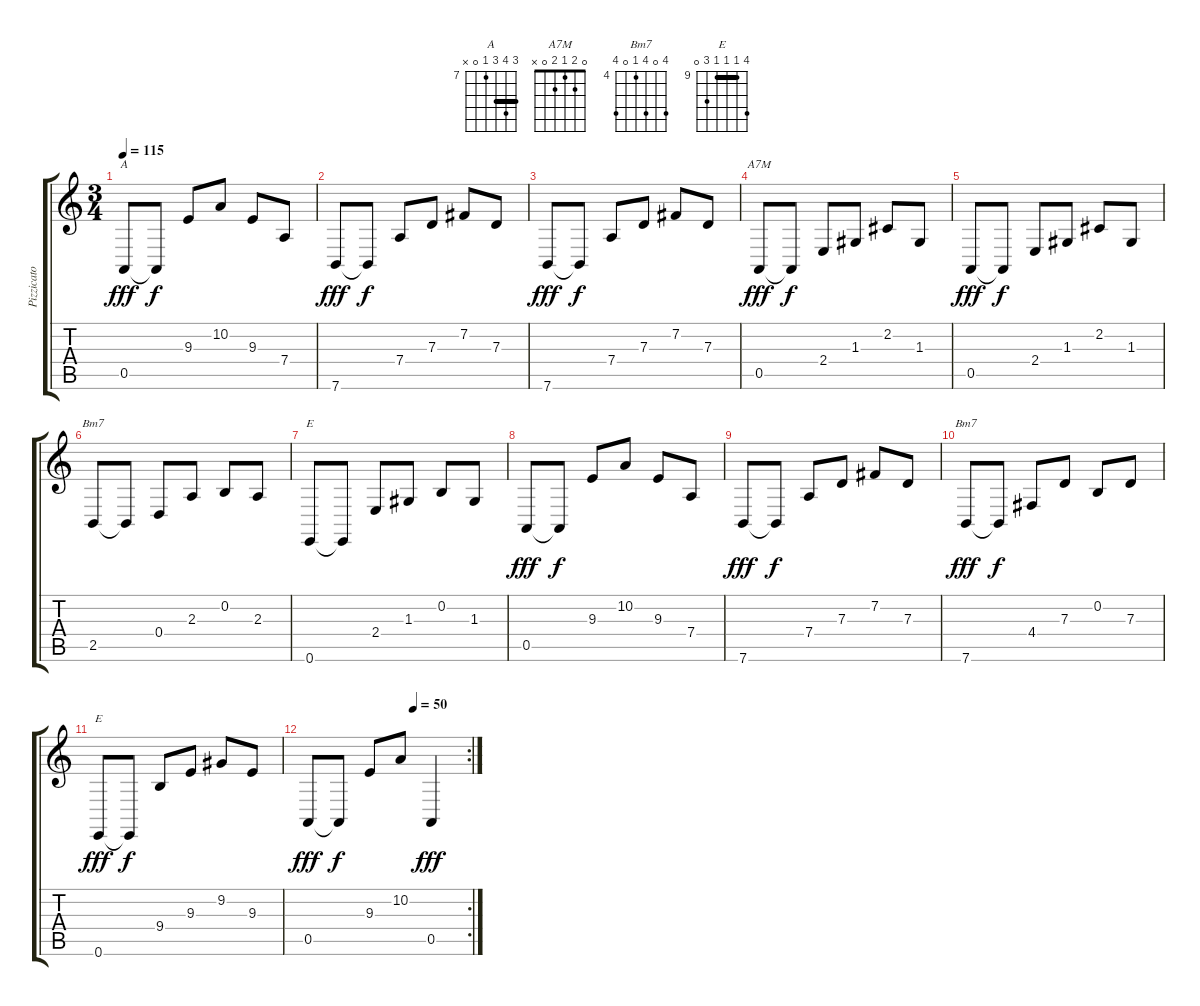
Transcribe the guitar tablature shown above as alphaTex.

\track ("Pizzicato" "Pizzicato") {instrument pizzicatostrings}
\staff {score tabs}
\tuning (E4 B3 G3 D3 A2 E2) {hide}
\chord ("A" 9 10 9 7 0 x) {firstfret 7 barre 9}
\chord ("A7M" 0 2 1 2 0 x)
\chord ("Bm7" 2 0 2 0 2 x)
\chord ("E" 0 0 1 2 2 0)
\chord ("Bm7" 7 0 7 4 0 7) {firstfret 4}
\chord ("E" 12 9 9 9 11 0) {firstfret 9 barre 9}
\ts (3 4)
\tempo 115
\clef g2
\ks c
0.5.8{ch "A" dy fff} 0.5{t}.8{dy f} 9.3.8 10.2.8 9.3.8 7.4.8 |
7.6.8{dy fff} 7.6{t}.8{dy f} 7.4.8 7.3.8 7.2.8 7.3.8 |
7.6.8{dy fff} 7.6{t}.8{dy f} 7.4.8 7.3.8 7.2.8 7.3.8 |
0.5.8{ch "A7M" dy fff} 0.5{t}.8{dy f} 2.4.8 1.3.8 2.2.8 1.3.8 |
0.5.8{dy fff} 0.5{t}.8{dy f} 2.4.8 1.3.8 2.2.8 1.3.8 |
2.5.8{ch "Bm7"} 2.5{t}.8 0.4.8 2.3.8 0.2.8 2.3.8 |
0.6.8{ch "E"} 0.6{t}.8 2.4.8 1.3.8 0.2.8 1.3.8 |
0.5.8{dy fff} 0.5{t}.8{dy f} 9.3.8 10.2.8 9.3.8 7.4.8 |
7.6.8{dy fff} 7.6{t}.8{dy f} 7.4.8 7.3.8 7.2.8 7.3.8 |
7.6.8{ch "Bm7" dy fff} 7.6{t}.8{dy f} 4.4.8 7.3.8 0.2.8 7.3.8 |
0.6.8{ch "E" dy fff} 0.6{t}.8{dy f} 9.4.8 9.3.8 9.2.8 9.3.8 |
\rc 2
\tempo (50 0.6666666666666666)
0.5.8{dy fff} 0.5{t}.8{dy f} 9.3.8 10.2.8 0.5.4{dy fff}
